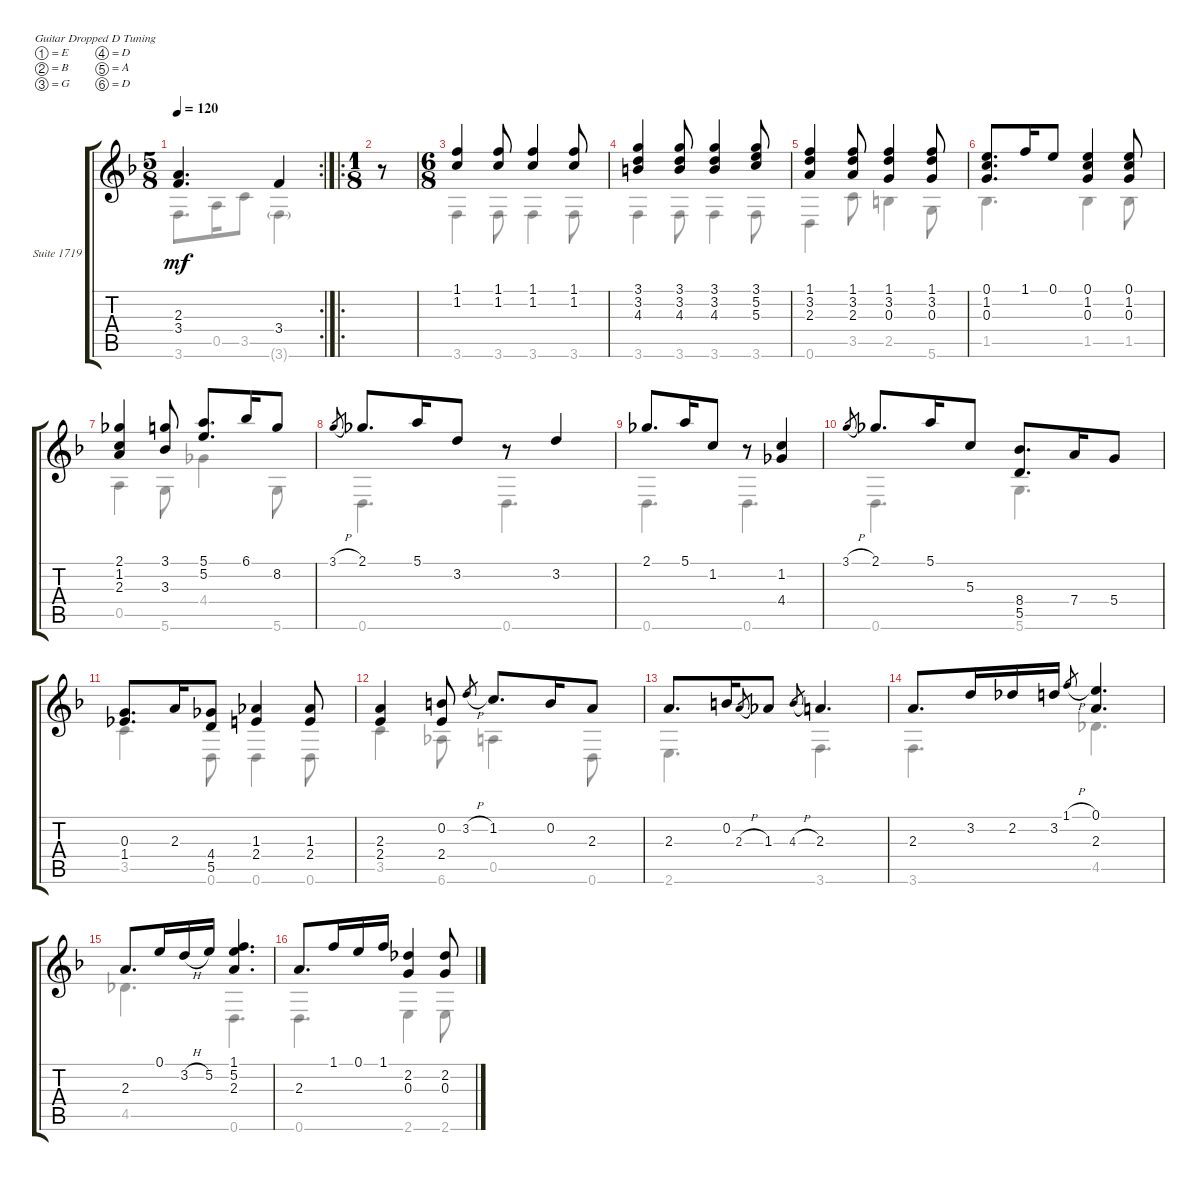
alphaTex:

\bracketExtendMode groupsimilarinstruments
\firstSystemTrackNameOrientation horizontal
\otherSystemsTrackNameOrientation horizontal
\track ("Suite 1719 In Dm - 4. Le Sicilien" "Suite 1719") {instrument acousticguitarnylon}
\staff {score tabs}
\tuning (E4 B3 G3 D3 A2 D2)
\voice
\rc 2
\ts (5 8)
\tempo 120
\clef g2
\ks dminor
(2.3 3.4).4{d dy mf} 3.4.4 |
\ro
\ts (1 8)
r.8 |
\ts (6 8)
(1.1 1.2).4 (1.1 1.2).8 (1.1 1.2).4 (1.1 1.2).8 |
(3.1 3.2 4.3).4 (3.1 3.2 4.3).8 (3.1 3.2 4.3).4 (3.1 5.2 5.3).8 |
(1.1 3.2 2.3).4 (1.1 3.2 2.3).8 (1.1 3.2 0.3).4 (1.1 3.2 0.3).8 |
(0.1 1.2 0.3).8{d} 1.1.16 0.1.8 (0.1 1.2 0.3).4 (0.1 1.2 0.3).8 |
(2.1 1.2 2.3).4 (3.1 3.3).8 (5.1 5.2).8{d} 6.1.16 8.2.8 |
3.1{h}.8{gr} 2.1.8{d} 5.1.16 3.2.8 r.8 3.2.4 |
2.1.8{d} 5.1.16 1.2.8 r.8 (1.2 4.4).4 |
3.1{h}.8{gr} 2.1.8{d} 5.1.16 5.3.8 (8.4 5.5).8{d} 7.4.16 5.4.8 |
(0.3 1.4).8{d} 2.3.16 (4.4 5.5).8 (1.3 2.4).4 (1.3 2.4).8 |
(2.3 2.4).4 (0.2 2.4).8 3.2{h}.8{gr} 1.2.8{d} 0.2.16 2.3.8 |
2.3.8{d} 0.2.16 2.3{h}.8{gr} 1.3.8 4.3{h}.8{gr} 2.3.4{d} |
2.3.8{d} 3.2.16 2.2.16 3.2.16 1.1{h}.8{gr} (0.1 2.3).4{d} |
2.3.8{d} 0.1.16 3.2{h}.16 5.2.16 (1.1 5.2 2.3).4{d} |
2.3.8{d} 1.1.16 0.1.16 1.1.16 (2.2 0.3).4 (2.2 0.3).8
\voice
\clef g2
\ottava regular
\simile none
\ks dminor
3.6.8{d dy mf} 0.5.16 3.5.8 3.6{g}.4 |
|
3.6.4 3.6.8 3.6.4 3.6.8 |
3.6.4 3.6.8 3.6.4 3.6.8 |
0.6.4 3.5.8 2.5.4 5.6.8 |
1.5.4{d} 1.5.4 1.5.8 |
0.5.4 5.6.8 4.4.4 5.6.8 |
0.6.4{d} 0.6.4{d} |
0.6.4{d} 0.6.4{d} |
0.6.4{d} 5.6.4{d} |
3.5.4 0.6.8 0.6.4 0.6.8 |
3.5.4 6.6.8 0.5.4 0.6.8 |
2.6.4{d} 3.6.4{d} |
3.6.4{d} 4.5.4{d} |
4.5.4{d} 0.6.4{d} |
0.6.4{d} 2.6.4 2.6.8
